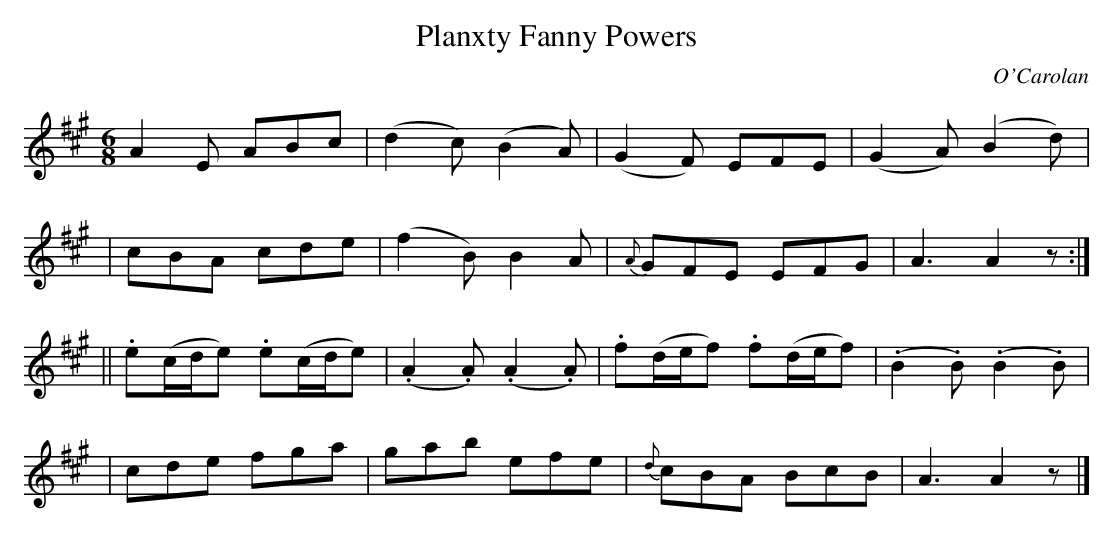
X:1
T: Planxty Fanny Powers
C: O'Carolan
M: 6/8
L: 1/8
K: A
A2E ABc | ">"(d2c) ">"(B2A) | ">"(G2F) EFE | ">"(G2A) ">"(B2d) |
| cBA cde | ">"(f2B) B2A | {A}GFE EFG | A3 A2z :|
|| .e(c/d/e) .e(c/d/e) | (.A2.A) (.A2.A) | .f(d/e/f) .f(d/e/f) | (.B2.B) (.B2.B) |
| cde fga | gab efe | {d}cBA BcB | A3 A2z|]
